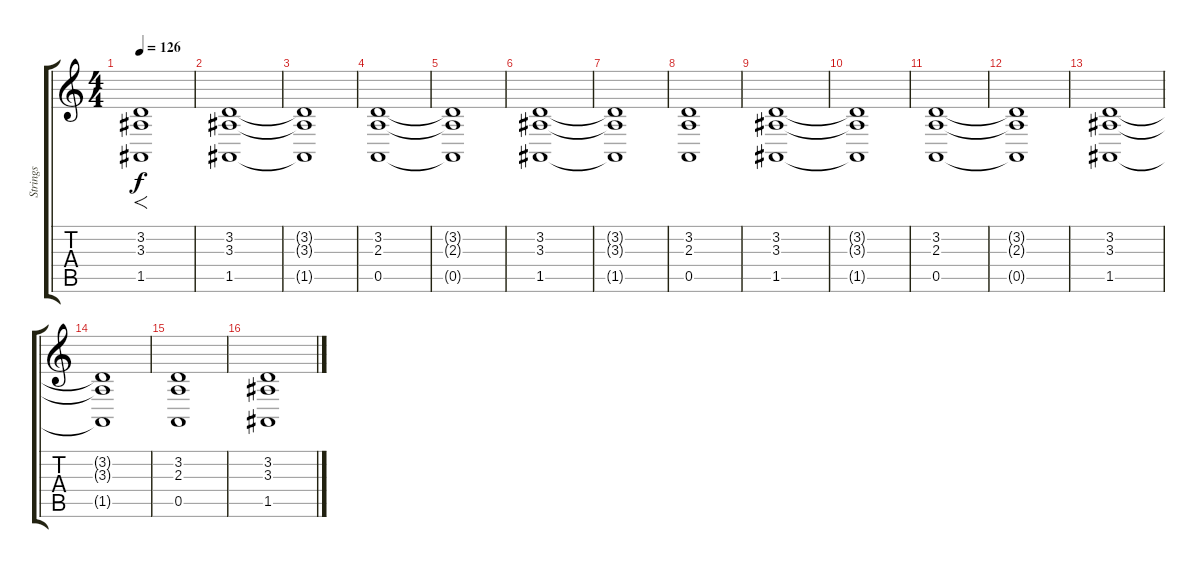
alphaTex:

\track ("Strings" "Strings") {instrument stringensemble1}
\staff {score tabs}
\tuning (E4 B3 G3 D3 A2 E2) {hide}
\ts (4 4)
\tempo 126
\clef g2
\ks c
(3.2 3.3 1.5).1{f dy f instrument stringensemble1} |
(3.2 3.3 1.5).1 |
(3.2{t} 3.3{t} 1.5{t}).1 |
(3.2 2.3 0.5).1 |
(3.2{t} 2.3{t} 0.5{t}).1 |
(3.2 3.3 1.5).1 |
(3.2{t} 3.3{t} 1.5{t}).1 |
(3.2 2.3 0.5).1 |
(3.2 3.3 1.5).1 |
(3.2{t} 3.3{t} 1.5{t}).1 |
(3.2 2.3 0.5).1 |
(3.2{t} 2.3{t} 0.5{t}).1 |
(3.2 3.3 1.5).1 |
(3.2{t} 3.3{t} 1.5{t}).1 |
(3.2 2.3 0.5).1 |
(3.2 3.3 1.5).1
